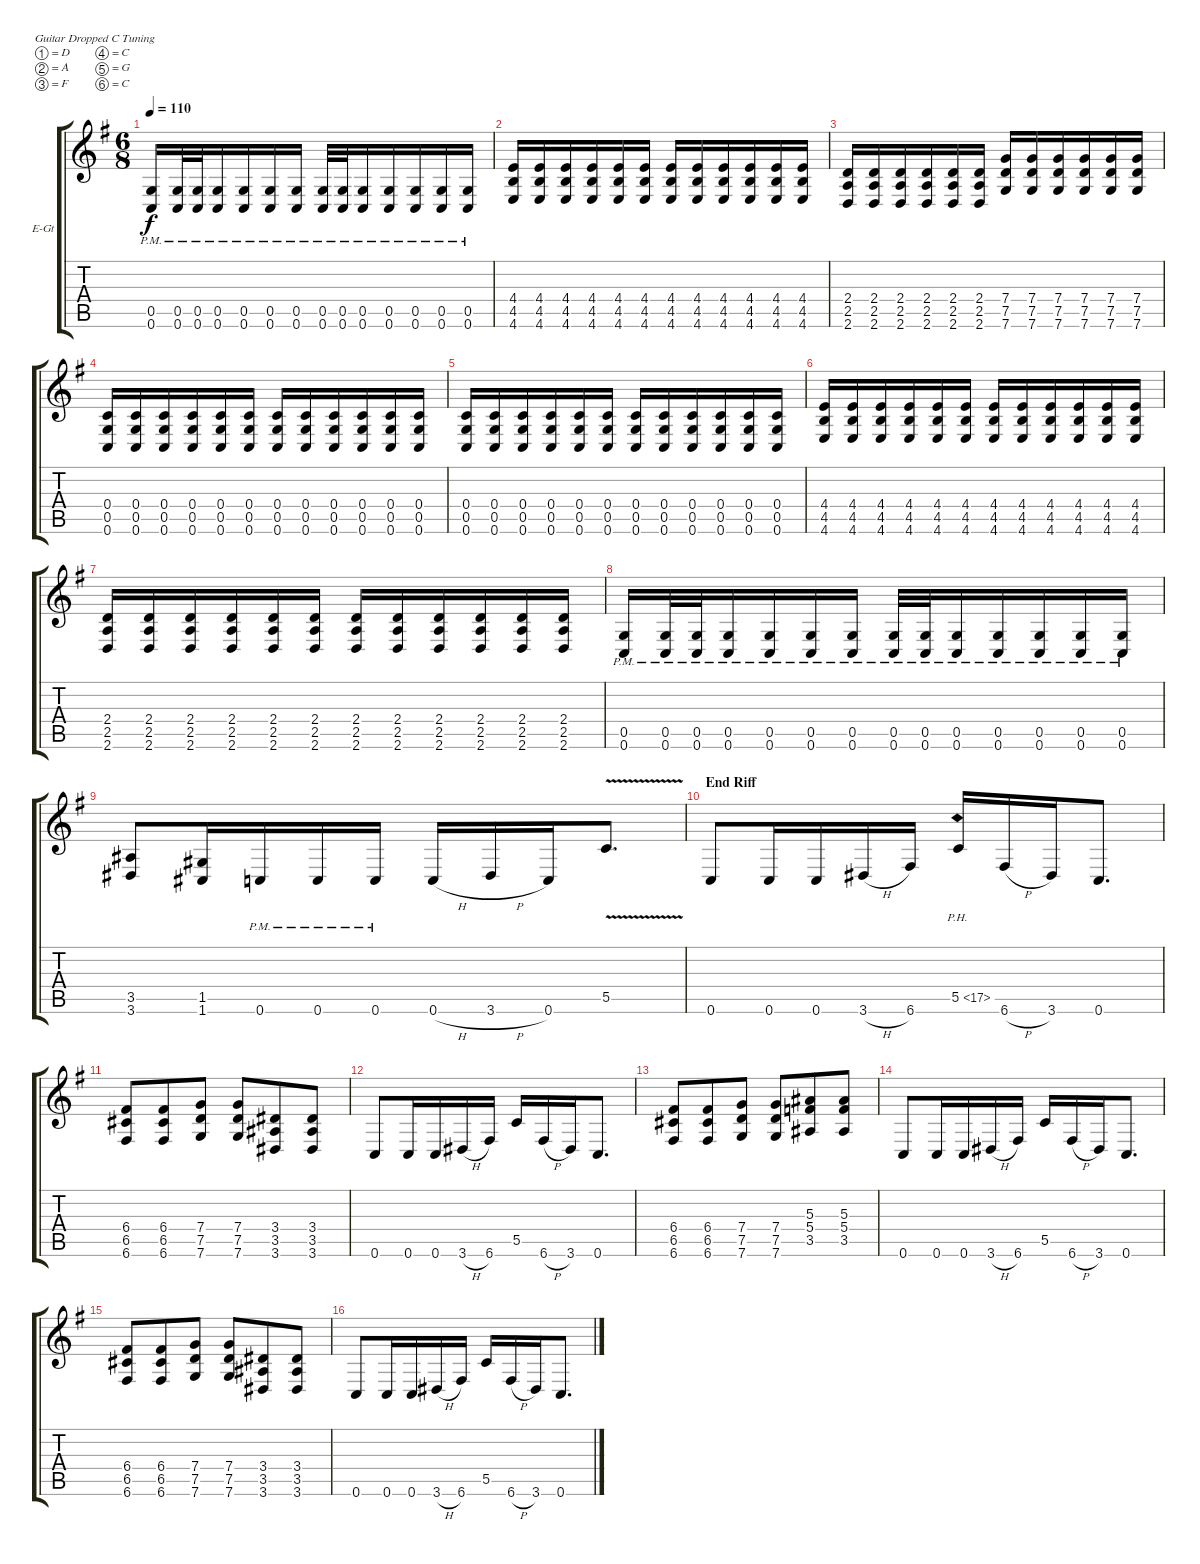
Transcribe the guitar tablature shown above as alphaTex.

\bracketExtendMode groupsimilarinstruments
\firstSystemTrackNameOrientation horizontal
\otherSystemsTrackNameOrientation horizontal
\track ("Electric Guitar 2" "E-Gt") {instrument distortionguitar}
\staff {score tabs}
\tuning (D4 A3 F3 C3 G2 C2)
\ts (6 8)
\tempo 110
\clef g2
\ks eminor
(0.6{pm} 0.5{pm}).16{dy f} (0.6{pm} 0.5{pm}).32 (0.6{pm} 0.5{pm}).32 (0.6{pm} 0.5{pm}).16 (0.6{pm} 0.5{pm}).16 (0.6{pm} 0.5{pm}).16 (0.6{pm} 0.5{pm}).16 (0.6{pm} 0.5{pm}).32 (0.6{pm} 0.5{pm}).32 (0.6{pm} 0.5{pm}).16 (0.6{pm} 0.5{pm}).16 (0.6{pm} 0.5{pm}).16 (0.6{pm} 0.5{pm}).16 (0.6{pm} 0.5{pm}).16 |
(4.6 4.5 4.4).16 (4.5 4.6 4.4).16 (4.5 4.6 4.4).16 (4.5 4.6 4.4).16 (4.5 4.6 4.4).16 (4.5 4.6 4.4).16 (4.6 4.5 4.4).16 (4.5 4.6 4.4).16 (4.5 4.6 4.4).16 (4.5 4.6 4.4).16 (4.5 4.6 4.4).16 (4.5 4.6 4.4).16 |
(2.5 2.6 2.4).16 (2.5 2.6 2.4).16 (2.5 2.6 2.4).16 (2.5 2.6 2.4).16 (2.5 2.6 2.4).16 (2.5 2.6 2.4).16 (7.5 7.6 7.4).16 (7.5 7.6 7.4).16 (7.5 7.6 7.4).16 (7.5 7.6 7.4).16 (7.5 7.6 7.4).16 (7.5 7.6 7.4).16 |
(0.6 0.5 0.4).16 (0.6 0.5 0.4).16 (0.6 0.5 0.4).16 (0.6 0.5 0.4).16 (0.6 0.5 0.4).16 (0.6 0.5 0.4).16 (0.6 0.5 0.4).16 (0.6 0.5 0.4).16 (0.6 0.5 0.4).16 (0.6 0.5 0.4).16 (0.6 0.5 0.4).16 (0.6 0.5 0.4).16 |
(0.6 0.5 0.4).16 (0.6 0.5 0.4).16 (0.6 0.5 0.4).16 (0.6 0.5 0.4).16 (0.6 0.5 0.4).16 (0.6 0.5 0.4).16 (0.6 0.5 0.4).16 (0.6 0.5 0.4).16 (0.6 0.5 0.4).16 (0.6 0.5 0.4).16 (0.6 0.5 0.4).16 (0.6 0.5 0.4).16 |
(4.6 4.5 4.4).16 (4.5 4.6 4.4).16 (4.5 4.6 4.4).16 (4.5 4.6 4.4).16 (4.5 4.6 4.4).16 (4.5 4.6 4.4).16 (4.6 4.5 4.4).16 (4.5 4.6 4.4).16 (4.5 4.6 4.4).16 (4.5 4.6 4.4).16 (4.5 4.6 4.4).16 (4.5 4.6 4.4).16 |
(2.6 2.5 2.4).16 (2.6 2.5 2.4).16 (2.6 2.5 2.4).16 (2.6 2.5 2.4).16 (2.6 2.5 2.4).16 (2.6 2.5 2.4).16 (2.6 2.5 2.4).16 (2.6 2.5 2.4).16 (2.6 2.5 2.4).16 (2.6 2.5 2.4).16 (2.6 2.5 2.4).16 (2.6 2.5 2.4).16 |
(0.6{pm} 0.5{pm}).16 (0.6{pm} 0.5{pm}).32 (0.6{pm} 0.5{pm}).32 (0.6{pm} 0.5{pm}).16 (0.6{pm} 0.5{pm}).16 (0.6{pm} 0.5{pm}).16 (0.6{pm} 0.5{pm}).16 (0.6{pm} 0.5{pm}).32 (0.6{pm} 0.5{pm}).32 (0.6{pm} 0.5{pm}).16 (0.6{pm} 0.5{pm}).16 (0.6{pm} 0.5{pm}).16 (0.6{pm} 0.5{pm}).16 (0.6{pm} 0.5{pm}).16 |
(3.6 3.5).8 (1.5 1.6).16 0.6{pm}.16 0.6{pm}.16 0.6{pm}.16 0.6{h}.16 3.6{h}.16 0.6.16 5.5{v}.8{d} |
\section ("" "End Riff")
0.6.8 0.6.16 0.6.16 3.6{h}.16 6.6.16 5.5{ph 12}.16 6.6{h}.16 3.6.16 0.6.8{d} |
(6.6 6.5 6.4).8 (6.6 6.5 6.4).8 (7.6 7.5 7.4).8 (7.6 7.5 7.4).8 (3.6 3.5 3.4).8 (3.6 3.5 3.4).8 |
0.6.8 0.6.16 0.6.16 3.6{h}.16 6.6.16 5.5.16 6.6{h}.16 3.6.16 0.6.8{d} |
(6.6 6.5 6.4).8 (6.6 6.5 6.4).8 (7.6 7.5 7.4).8 (7.6 7.5 7.4).8 (3.5 5.4 5.3).8 (3.5 5.4 5.3).8 |
0.6.8 0.6.16 0.6.16 3.6{h}.16 6.6.16 5.5.16 6.6{h}.16 3.6.16 0.6.8{d} |
(6.6 6.5 6.4).8 (6.6 6.5 6.4).8 (7.6 7.5 7.4).8 (7.6 7.5 7.4).8 (3.6 3.5 3.4).8 (3.6 3.5 3.4).8 |
0.6.8 0.6.16 0.6.16 3.6{h}.16 6.6.16 5.5.16 6.6{h}.16 3.6.16 0.6.8{d}
